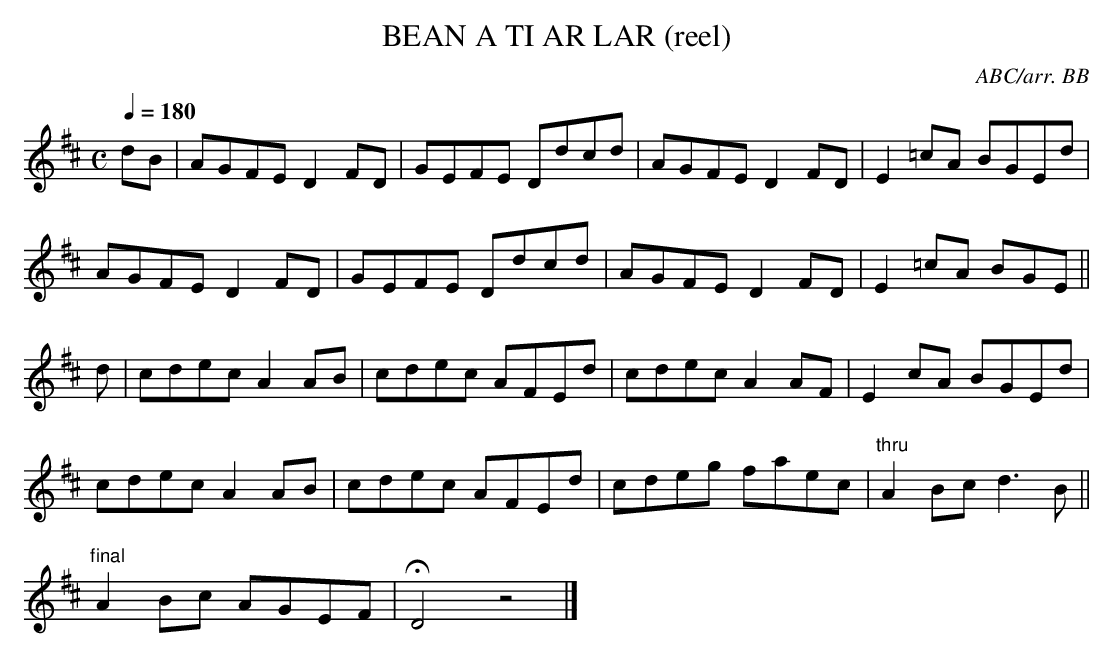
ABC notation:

X:1
T:BEAN A TI AR LAR (reel)
C:ABC/arr. BB
L:1/8
M:C
Q:1/4=180
K:D
dB|AGFE D2FD|GEFE Ddcd|AGFE D2FD|E2=cA BGEd|
AGFE D2FD|GEFE Ddcd|AGFE D2FD|E2=cA BGE||
d|cdec A2AB|cdec AFEd|cdec A2AF|E2cA BGEd|
cdec A2AB|cdec AFEd|cdeg faec|"thru"A2Bc d3B||
"final" A2Bc AGEF|HD4z4|]
